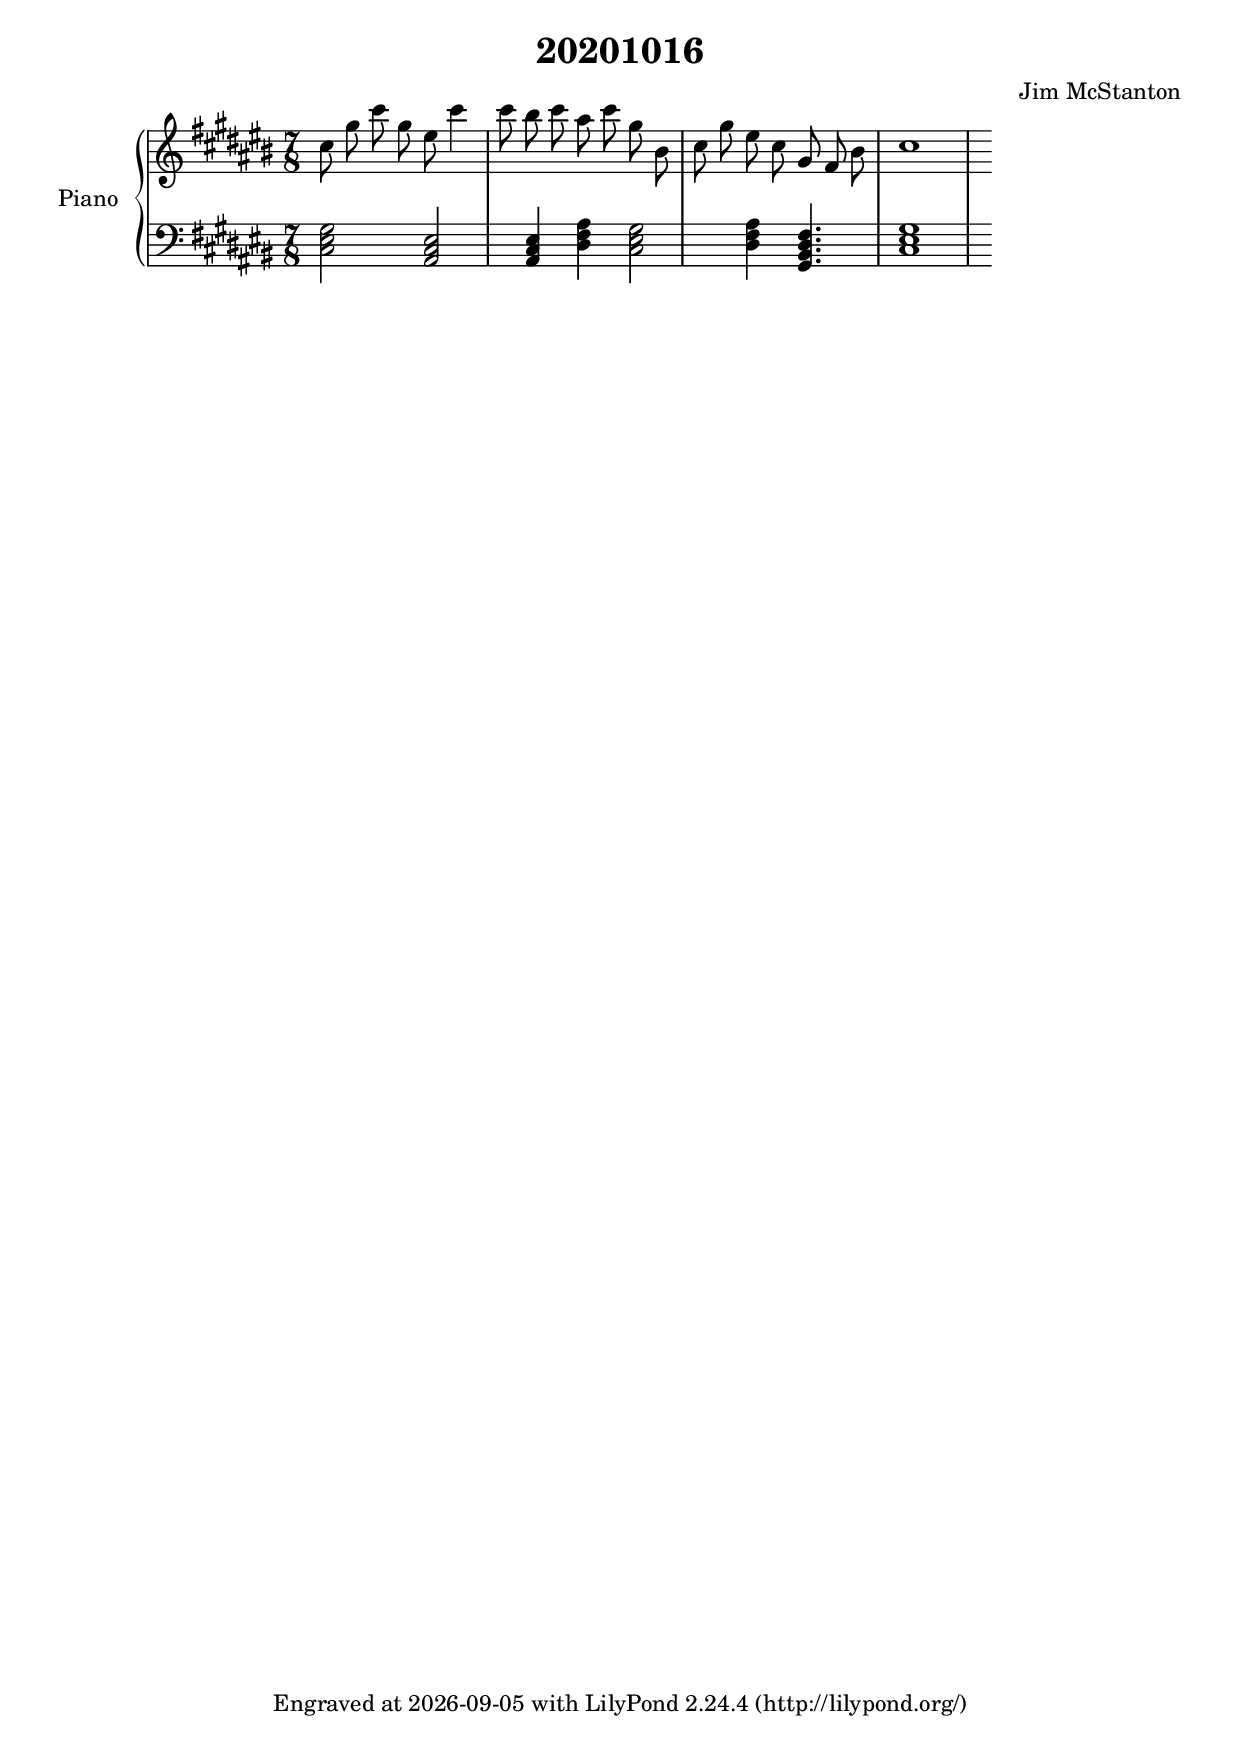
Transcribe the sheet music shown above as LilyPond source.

\version "2.20.0"
\header {
  title = "20201016"
  composer = "Jim McStanton"
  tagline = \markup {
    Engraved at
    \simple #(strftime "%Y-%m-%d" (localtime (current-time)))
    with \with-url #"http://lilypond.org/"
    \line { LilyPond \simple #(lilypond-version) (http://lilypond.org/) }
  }
}
melody = \relative {
  \key cis \major
  \time 7/8
  cis''8 gis' cis gis eis cis'4     cis8 bis cis ais cis gis bis,
  cis gis' eis cis gis fis bis     cis1
}
lowerchords = \chordmode {
  \clef bass
  \key cis \major
  cis,2 ais,,2:min  ais,,4:min dis,4:min cis,2   dis,4:min gis,,4.:7 cis,1  
 }
\score {
    \new PianoStaff <<
    \set PianoStaff.instrumentName = "Piano"
    \set PianoStaff.midiInstrument = "acoustic grand"
    \new Staff = "upper" \melody
    \new Staff = "lower" \lowerchords
    >>
  \layout {}
  \midi {}
}